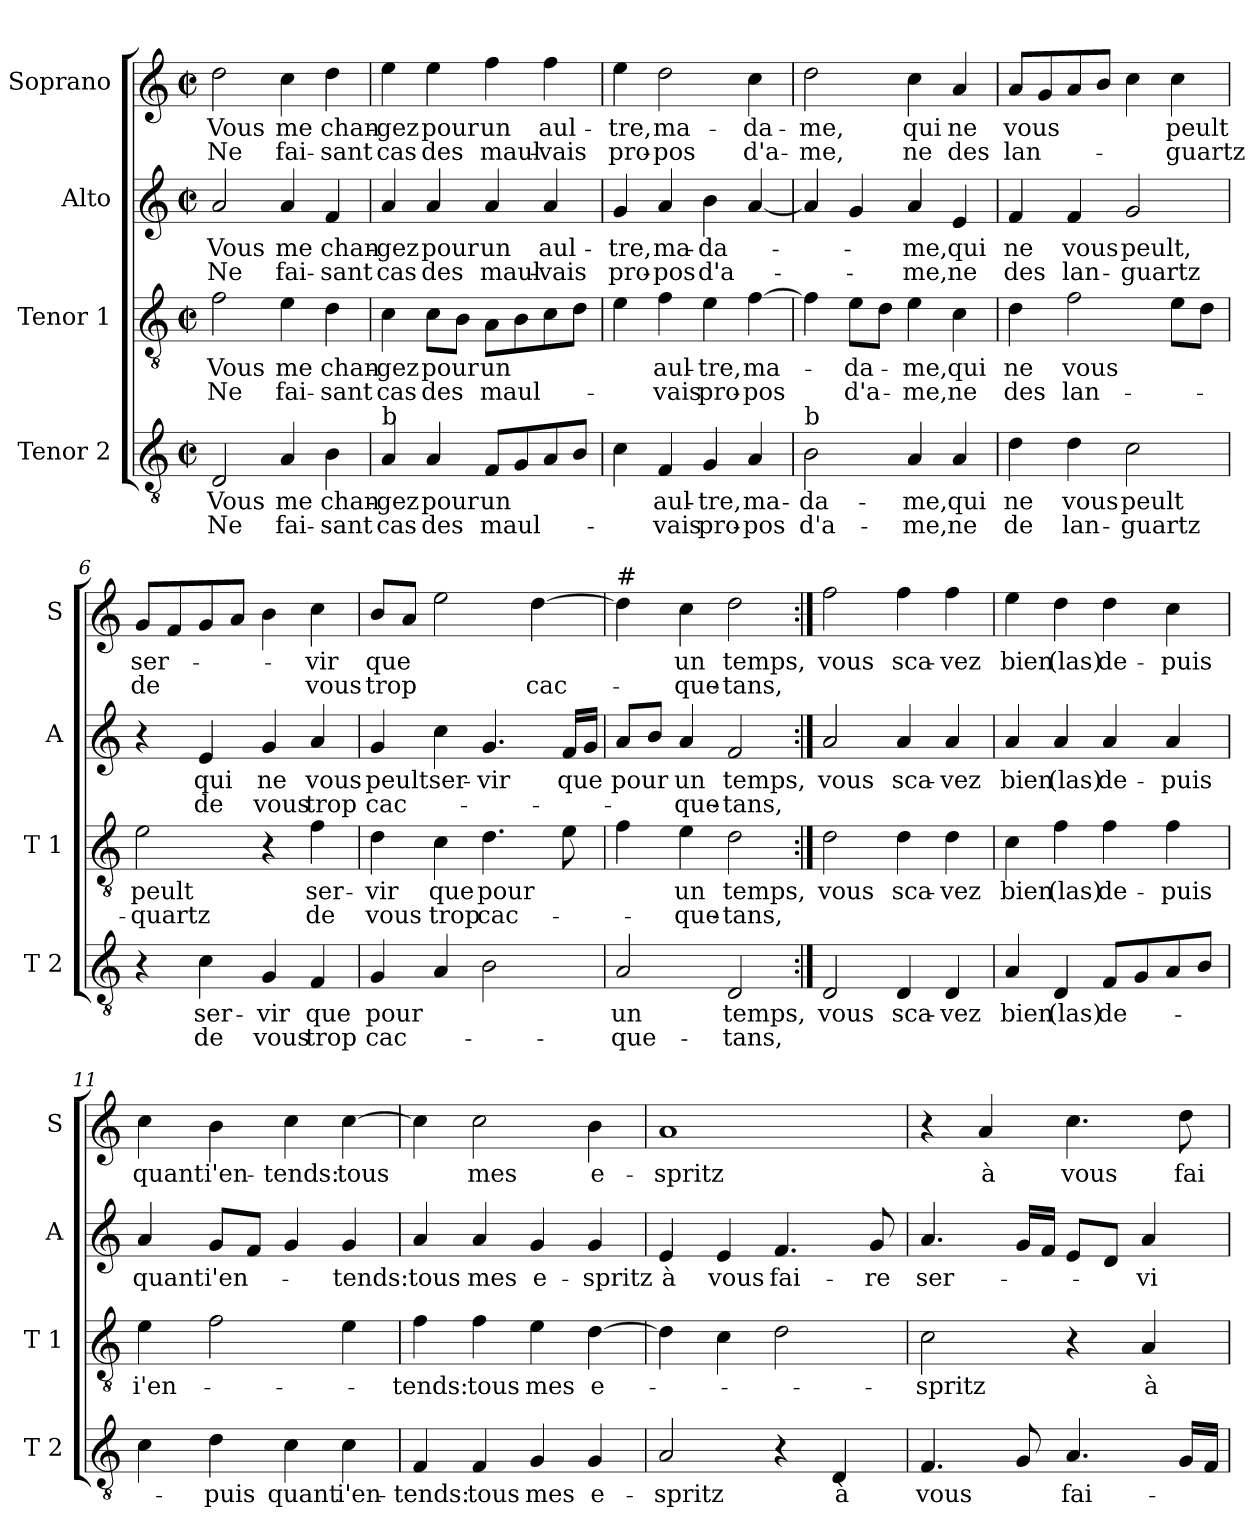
**kern	**text	**text	**kern	**text	**text	**kern	**text	**text	**kern	**text	**text
*part4	*part4	*part4	*part3	*part3	*part3	*part2	*part2	*part2	*part1	*part1	*part1
*staff4	*staff4	*staff4	*staff3	*staff3	*staff3	*staff2	*staff2	*staff2	*staff1	*staff1	*staff1
*I"Tenor 2	*	*	*I"Tenor 1	*	*	*I"Alto	*	*	*I"Soprano	*	*
*I'T 2	*	*	*I'T 1	*	*	*I'A	*	*	*I'S	*	*
*clefGv2	*	*	*clefGv2	*	*	*clefG2	*	*	*clefG2	*	*
*k[]	*	*	*k[]	*	*	*k[]	*	*	*k[]	*	*
*C:	*	*	*C:	*	*	*C:	*	*	*C:	*	*
*M2/2	*	*	*M2/2	*	*	*M2/2	*	*	*M2/2	*	*
*met(c|)	*	*	*met(c|)	*	*	*met(c|)	*	*	*met(c|)	*	*
=1	=1	=1	=1	=1	=1	=1	=1	=1	=1	=1	=1
!	!LO:LY:b	!LO:LY:b	!	!LO:LY:b	!LO:LY:b	!	!LO:LY:b	!LO:LY:b	!	!LO:LY:b	!LO:LY:b
2D/	Vous	Ne	2f\	Vous	Ne	2a/	Vous	Ne	2dd\	Vous	Ne
!	!LO:LY:b	!LO:LY:b	!	!LO:LY:b	!LO:LY:b	!	!LO:LY:b	!LO:LY:b	!	!LO:LY:b	!LO:LY:b
4A/	me	fai-	4e\	me	fai-	4a/	me	fai-	4cc\	me	fai-
!	!LO:LY:b	!LO:LY:b	!	!LO:LY:b	!LO:LY:b	!	!LO:LY:b	!LO:LY:b	!	!LO:LY:b	!LO:LY:b
4B\	chan-	-sant	4d\	chan-	-sant	4f/	chan-	-sant	4dd\	chan-	-sant
=2	=2	=2	=2	=2	=2	=2	=2	=2	=2	=2	=2
!LO:TX:a:t=b	!	!	!	!	!	!	!	!	!	!	!
!	!LO:LY:b	!LO:LY:b	!	!LO:LY:b	!LO:LY:b	!	!LO:LY:b	!LO:LY:b	!	!LO:LY:b	!LO:LY:b
4A/	-gez	cas	4c\	-gez	cas	4a/	-gez	cas	4ee\	-gez	cas
!	!LO:LY:b	!LO:LY:b	!	!LO:LY:b	!LO:LY:b	!	!LO:LY:b	!LO:LY:b	!	!LO:LY:b	!LO:LY:b
4A/	pour	des	8c\L	pour	des	4a/	pour	des	4ee\	pour	des
.	.	.	8B\J	.	.	.	.	.	.	.	.
!	!LO:LY:b	!LO:LY:b	!	!LO:LY:b	!LO:LY:b	!	!LO:LY:b	!LO:LY:b	!	!LO:LY:b	!LO:LY:b
8F/L	un	maul-	8A\L	un	maul-	4a/	un	maul-	4ff\	un	maul-
8G/	.	.	8B\	.	.	.	.	.	.	.	.
!	!	!	!	!	!	!	!LO:LY:b	!LO:LY:b	!	!LO:LY:b	!LO:LY:b
8A/	.	.	8c\	.	.	4a/	aul-	-vais	4ff\	aul-	-vais
8B/J	.	.	8d\J	.	.	.	.	.	.	.	.
=3	=3	=3	=3	=3	=3	=3	=3	=3	=3	=3	=3
!	!	!	!	!	!	!	!LO:LY:b	!LO:LY:b	!	!LO:LY:b	!LO:LY:b
4c\	.	.	4e\	.	.	4g/	-tre,	pro-	4ee\	-tre,	pro-
!	!LO:LY:b	!LO:LY:b	!	!LO:LY:b	!LO:LY:b	!	!LO:LY:b	!LO:LY:b	!	!LO:LY:b	!LO:LY:b
4F/	aul-	-vais	4f\	aul-	-vais	4a/	ma-	-pos	2dd\	ma-	-pos
!	!LO:LY:b	!LO:LY:b	!	!LO:LY:b	!LO:LY:b	!	!LO:LY:b	!LO:LY:b	!	!	!
4G/	-tre,	pro-	4e\	-tre,	pro-	4b\	-da-	d'a-	.	.	.
!	!LO:LY:b	!LO:LY:b	!	!LO:LY:b	!LO:LY:b	!	!	!	!	!LO:LY:b	!LO:LY:b
4A/	ma-	-pos	[4f\	ma-	-pos	[4a/	.	.	4cc\	-da-	d'a-
=4	=4	=4	=4	=4	=4	=4	=4	=4	=4	=4	=4
!LO:TX:a:t=b	!	!	!	!	!	!	!	!	!	!	!
!	!LO:LY:b	!LO:LY:b	!	!	!	!	!	!	!	!LO:LY:b	!LO:LY:b
2B\	-da-	d'a-	4f\]	.	.	4a/]	.	.	2dd\	-me,	-me,
!	!	!	!	!LO:LY:b	!LO:LY:b	!	!	!	!	!	!
.	.	.	8e\L	-da-	d'a-	4g/	.	.	.	.	.
.	.	.	8d\J	.	.	.	.	.	.	.	.
!	!LO:LY:b	!LO:LY:b	!	!LO:LY:b	!LO:LY:b	!	!LO:LY:b	!LO:LY:b	!	!LO:LY:b	!LO:LY:b
4A/	-me,	-me,	4e\	-me,	-me,	4a/	-me,	-me,	4cc\	qui	ne
!	!LO:LY:b	!LO:LY:b	!	!LO:LY:b	!LO:LY:b	!	!LO:LY:b	!LO:LY:b	!	!LO:LY:b	!LO:LY:b
4A/	qui	ne	4c\	qui	ne	4e/	qui	ne	4a/	ne	des
=5	=5	=5	=5	=5	=5	=5	=5	=5	=5	=5	=5
!	!LO:LY:b	!LO:LY:b	!	!LO:LY:b	!LO:LY:b	!	!LO:LY:b	!LO:LY:b	!	!LO:LY:b	!LO:LY:b
4d\	ne	de	4d\	ne	des	4f/	ne	des	8a/L	vous	lan-
.	.	.	.	.	.	.	.	.	8g/	.	.
!	!LO:LY:b	!LO:LY:b	!	!LO:LY:b	!LO:LY:b	!	!LO:LY:b	!LO:LY:b	!	!	!
4d\	vous	lan-	2f\	vous	lan-	4f/	vous	lan-	8a/	.	.
.	.	.	.	.	.	.	.	.	8b/J	.	.
!	!LO:LY:b	!LO:LY:b	!	!	!	!	!LO:LY:b	!LO:LY:b	!	!	!
2c\	peult	-guartz	.	.	.	2g/	peult,	-guartz	4cc\	.	.
!	!	!	!	!	!	!	!	!	!	!LO:LY:b	!LO:LY:b
.	.	.	8e\L	.	.	.	.	.	4cc\	peult	-guartz
.	.	.	8d\J	.	.	.	.	.	.	.	.
!!LO:LB:g=z
=6	=6	=6	=6	=6	=6	=6	=6	=6	=6	=6	=6
!	!	!	!	!LO:LY:b	!LO:LY:b	!	!	!	!	!LO:LY:b	!LO:LY:b
4r	.	.	2e\	peult	-quartz	4r	.	.	8g/L	ser-	de
.	.	.	.	.	.	.	.	.	8f/	.	.
!	!LO:LY:b	!LO:LY:b	!	!	!	!	!LO:LY:b	!LO:LY:b	!	!	!
4c\	ser-	de	.	.	.	4e/	qui	de	8g/	.	.
.	.	.	.	.	.	.	.	.	8a/J	.	.
!	!LO:LY:b	!LO:LY:b	!	!	!	!	!LO:LY:b	!LO:LY:b	!	!	!
4G/	-vir	vous	4r	.	.	4g/	ne	vous	4b\	.	.
!	!LO:LY:b	!LO:LY:b	!	!LO:LY:b	!LO:LY:b	!	!LO:LY:b	!LO:LY:b	!	!LO:LY:b	!LO:LY:b
4F/	que	trop	4f\	ser-	de	4a/	vous	trop	4cc\	-vir	vous
=7	=7	=7	=7	=7	=7	=7	=7	=7	=7	=7	=7
!	!LO:LY:b	!LO:LY:b	!	!LO:LY:b	!LO:LY:b	!	!LO:LY:b	!LO:LY:b	!	!LO:LY:b	!LO:LY:b
4G/	pour	cac-	4d\	-vir	vous	4g/	peult	cac-	8b/L	que	trop
.	.	.	.	.	.	.	.	.	8a/J	.	.
!	!	!	!	!LO:LY:b	!LO:LY:b	!	!LO:LY:b	!	!	!	!
4A/	.	.	4c\	que	trop	4cc\	ser-	.	2ee\	.	.
!	!	!	!	!LO:LY:b	!LO:LY:b	!	!LO:LY:b	!	!	!	!
2B\	.	.	4.d\	pour	cac-	4.g/	-vir	.	.	.	.
!	!	!	!	!	!	!	!	!	!	!	!LO:LY:b
.	.	.	.	.	.	.	.	.	[4dd\	.	cac-
!	!	!	!	!	!	!	!LO:LY:b	!	!	!	!
.	.	.	8e\	.	.	16f/LL	que	.	.	.	.
.	.	.	.	.	.	16g/JJ	.	.	.	.	.
=8	=8	=8	=8	=8	=8	=8	=8	=8	=8	=8	=8
!	!	!	!	!	!	!	!	!	!LO:TX:a:t=#	!	!
!	!LO:LY:b	!LO:LY:b	!	!	!	!	!LO:LY:b	!	!	!	!
2A/	un	-que-	4f\	.	.	8a/L	pour	.	4dd\]	.	.
.	.	.	.	.	.	8b/J	.	.	.	.	.
!	!	!	!	!LO:LY:b	!LO:LY:b	!	!LO:LY:b	!LO:LY:b	!	!LO:LY:b	!LO:LY:b
.	.	.	4e\	un	-que-	4a/	un	-que-	4cc\	un	-que-
!	!LO:LY:b	!LO:LY:b	!	!LO:LY:b	!LO:LY:b	!	!LO:LY:b	!LO:LY:b	!	!LO:LY:b	!LO:LY:b
2D/	temps,	-tans,	2d\	temps,	-tans,	2f/	temps,	-tans,	2dd\	temps,	-tans,
=9:|!	=9:|!	=9:|!	=9:|!	=9:|!	=9:|!	=9:|!	=9:|!	=9:|!	=9:|!	=9:|!	=9:|!
!	!LO:LY:b	!	!	!LO:LY:b	!	!	!LO:LY:b	!	!	!LO:LY:b	!
2D/	vous	.	2d\	vous	.	2a/	vous	.	2ff\	vous	.
!	!LO:LY:b	!	!	!LO:LY:b	!	!	!LO:LY:b	!	!	!LO:LY:b	!
4D/	sca-	.	4d\	sca-	.	4a/	sca-	.	4ff\	sca-	.
!	!LO:LY:b	!	!	!LO:LY:b	!	!	!LO:LY:b	!	!	!LO:LY:b	!
4D/	-vez	.	4d\	-vez	.	4a/	-vez	.	4ff\	-vez	.
=10	=10	=10	=10	=10	=10	=10	=10	=10	=10	=10	=10
!	!LO:LY:b	!	!	!LO:LY:b	!	!	!LO:LY:b	!	!	!LO:LY:b	!
4A/	bien	.	4c\	bien	.	4a/	bien	.	4ee\	bien	.
!	!LO:LY:b	!	!	!LO:LY:b	!	!	!LO:LY:b	!	!	!LO:LY:b	!
4D/	(las)	.	4f\	(las)	.	4a/	(las)	.	4dd\	(las)	.
!	!LO:LY:b	!	!	!LO:LY:b	!	!	!LO:LY:b	!	!	!LO:LY:b	!
8F/L	de-	.	4f\	de-	.	4a/	de-	.	4dd\	de-	.
8G/	.	.	.	.	.	.	.	.	.	.	.
!	!	!	!	!LO:LY:b	!	!	!LO:LY:b	!	!	!LO:LY:b	!
8A/	.	.	4f\	-puis	.	4a/	-puis	.	4cc\	-puis	.
8B/J	.	.	.	.	.	.	.	.	.	.	.
!!LO:PB:g=z
=11	=11	=11	=11	=11	=11	=11	=11	=11	=11	=11	=11
!	!	!	!	!LO:LY:b	!	!	!LO:LY:b	!	!	!LO:LY:b	!
4c\	.	.	4e\	i'en-	.	4a/	quant	.	4cc\	quant	.
!	!LO:LY:b	!	!	!	!	!	!LO:LY:b	!	!	!LO:LY:b	!
4d\	-puis	.	2f\	.	.	8g/L	i'en-	.	4b\	i'en-	.
.	.	.	.	.	.	8f/J	.	.	.	.	.
!	!LO:LY:b	!	!	!	!	!	!	!	!	!LO:LY:b	!
4c\	quant	.	.	.	.	4g/	.	.	4cc\	-tends:	.
!	!LO:LY:b	!	!	!	!	!	!LO:LY:b	!	!	!LO:LY:b	!
4c\	i'en-	.	4e\	.	.	4g/	-tends:	.	[4cc\	tous	.
=12	=12	=12	=12	=12	=12	=12	=12	=12	=12	=12	=12
!	!LO:LY:b	!	!	!LO:LY:b	!	!	!LO:LY:b	!	!	!	!
4F/	-tends:	.	4f\	-tends:	.	4a/	tous	.	4cc\]	.	.
!	!LO:LY:b	!	!	!LO:LY:b	!	!	!LO:LY:b	!	!	!LO:LY:b	!
4F/	tous	.	4f\	tous	.	4a/	mes	.	2cc\	mes	.
!	!LO:LY:b	!	!	!LO:LY:b	!	!	!LO:LY:b	!	!	!	!
4G/	mes	.	4e\	mes	.	4g/	e-	.	.	.	.
!	!LO:LY:b	!	!	!LO:LY:b	!	!	!LO:LY:b	!	!	!LO:LY:b	!
4G/	e-	.	[4d\	e-	.	4g/	-spritz	.	4b\	e-	.
=13	=13	=13	=13	=13	=13	=13	=13	=13	=13	=13	=13
!	!LO:LY:b	!	!	!	!	!	!LO:LY:b	!	!	!LO:LY:b	!
2A/	-spritz	.	4d\]	.	.	4e/	à	.	1a	-spritz	.
!	!	!	!	!	!	!	!LO:LY:b	!	!	!	!
.	.	.	4c\	.	.	4e/	vous	.	.	.	.
!	!	!	!	!	!	!	!LO:LY:b	!	!	!	!
4r	.	.	2d\	.	.	4.f/	fai-	.	.	.	.
!	!LO:LY:b	!	!	!	!	!	!	!	!	!	!
4D/	à	.	.	.	.	.	.	.	.	.	.
!	!	!	!	!	!	!	!LO:LY:b	!	!	!	!
.	.	.	.	.	.	8g/	-re	.	.	.	.
=14	=14	=14	=14	=14	=14	=14	=14	=14	=14	=14	=14
!	!LO:LY:b	!	!	!LO:LY:b	!	!	!LO:LY:b	!	!	!	!
4.F/	vous	.	2c\	-spritz	.	4.a/	ser-	.	4r	.	.
!	!	!	!	!	!	!	!	!	!	!LO:LY:b	!
.	.	.	.	.	.	.	.	.	4a/	à	.
8G/	.	.	.	.	.	16g/LL	.	.	.	.	.
.	.	.	.	.	.	16f/JJ	.	.	.	.	.
!	!LO:LY:b	!	!	!	!	!	!	!	!	!LO:LY:b	!
4.A/	fai-	.	4r	.	.	8e/L	.	.	4.cc\	vous	.
.	.	.	.	.	.	8d/J	.	.	.	.	.
!	!	!	!	!LO:LY:b	!	!	!LO:LY:b	!	!	!	!
.	.	.	4A/	à	.	4a/	-vi-	.	.	.	.
!	!	!	!	!	!	!	!	!	!	!LO:LY:b	!
16G/LL	.	.	.	.	.	.	.	.	8dd\	fai-	.
16F/JJ	.	.	.	.	.	.	.	.	.	.	.
=	=	=	=	=	=	=	=	=	=	=	=
*-	*-	*-	*-	*-	*-	*-	*-	*-	*-	*-	*-
